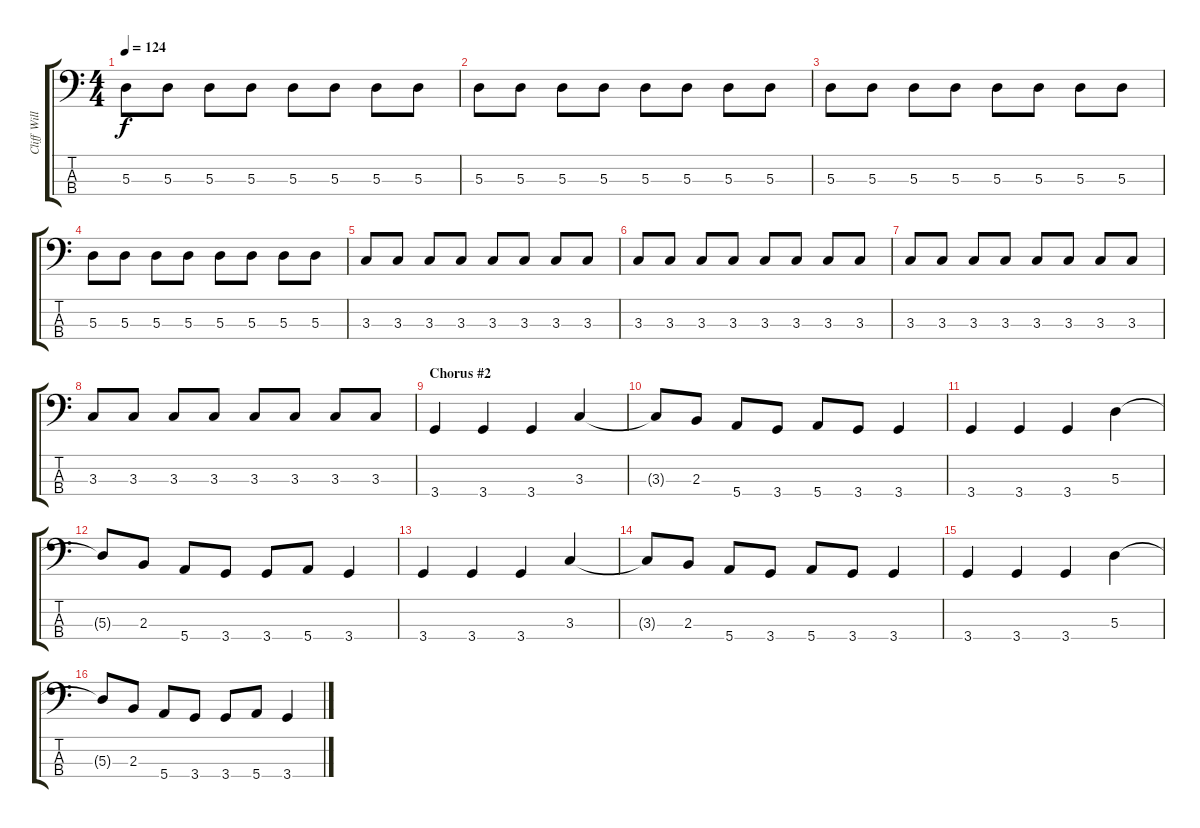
\track ("Cliff Williams" "Cliff Will") {instrument electricbasspick}
\staff {score tabs}
\tuning (G2 D2 A1 E1) {hide}
\ts (4 4)
\tempo 124
\clef f4
\ks c
5.3.8{dy f} 5.3.8 5.3.8 5.3.8 5.3.8 5.3.8 5.3.8 5.3.8 |
5.3.8 5.3.8 5.3.8 5.3.8 5.3.8 5.3.8 5.3.8 5.3.8 |
5.3.8 5.3.8 5.3.8 5.3.8 5.3.8 5.3.8 5.3.8 5.3.8 |
5.3.8 5.3.8 5.3.8 5.3.8 5.3.8 5.3.8 5.3.8 5.3.8 |
3.3.8 3.3.8 3.3.8 3.3.8 3.3.8 3.3.8 3.3.8 3.3.8 |
3.3.8 3.3.8 3.3.8 3.3.8 3.3.8 3.3.8 3.3.8 3.3.8 |
3.3.8 3.3.8 3.3.8 3.3.8 3.3.8 3.3.8 3.3.8 3.3.8 |
3.3.8 3.3.8 3.3.8 3.3.8 3.3.8 3.3.8 3.3.8 3.3.8 |
\section ("" "Chorus #2")
3.4.4 3.4.4 3.4.4 3.3.4 |
3.3{t}.8 2.3.8 5.4.8 3.4.8 5.4.8 3.4.8 3.4.4 |
3.4.4 3.4.4 3.4.4 5.3.4 |
5.3{t}.8 2.3.8 5.4.8 3.4.8 3.4.8 5.4.8 3.4.4 |
3.4.4 3.4.4 3.4.4 3.3.4 |
3.3{t}.8 2.3.8 5.4.8 3.4.8 5.4.8 3.4.8 3.4.4 |
3.4.4 3.4.4 3.4.4 5.3.4 |
5.3{t}.8 2.3.8 5.4.8 3.4.8 3.4.8 5.4.8 3.4.4
